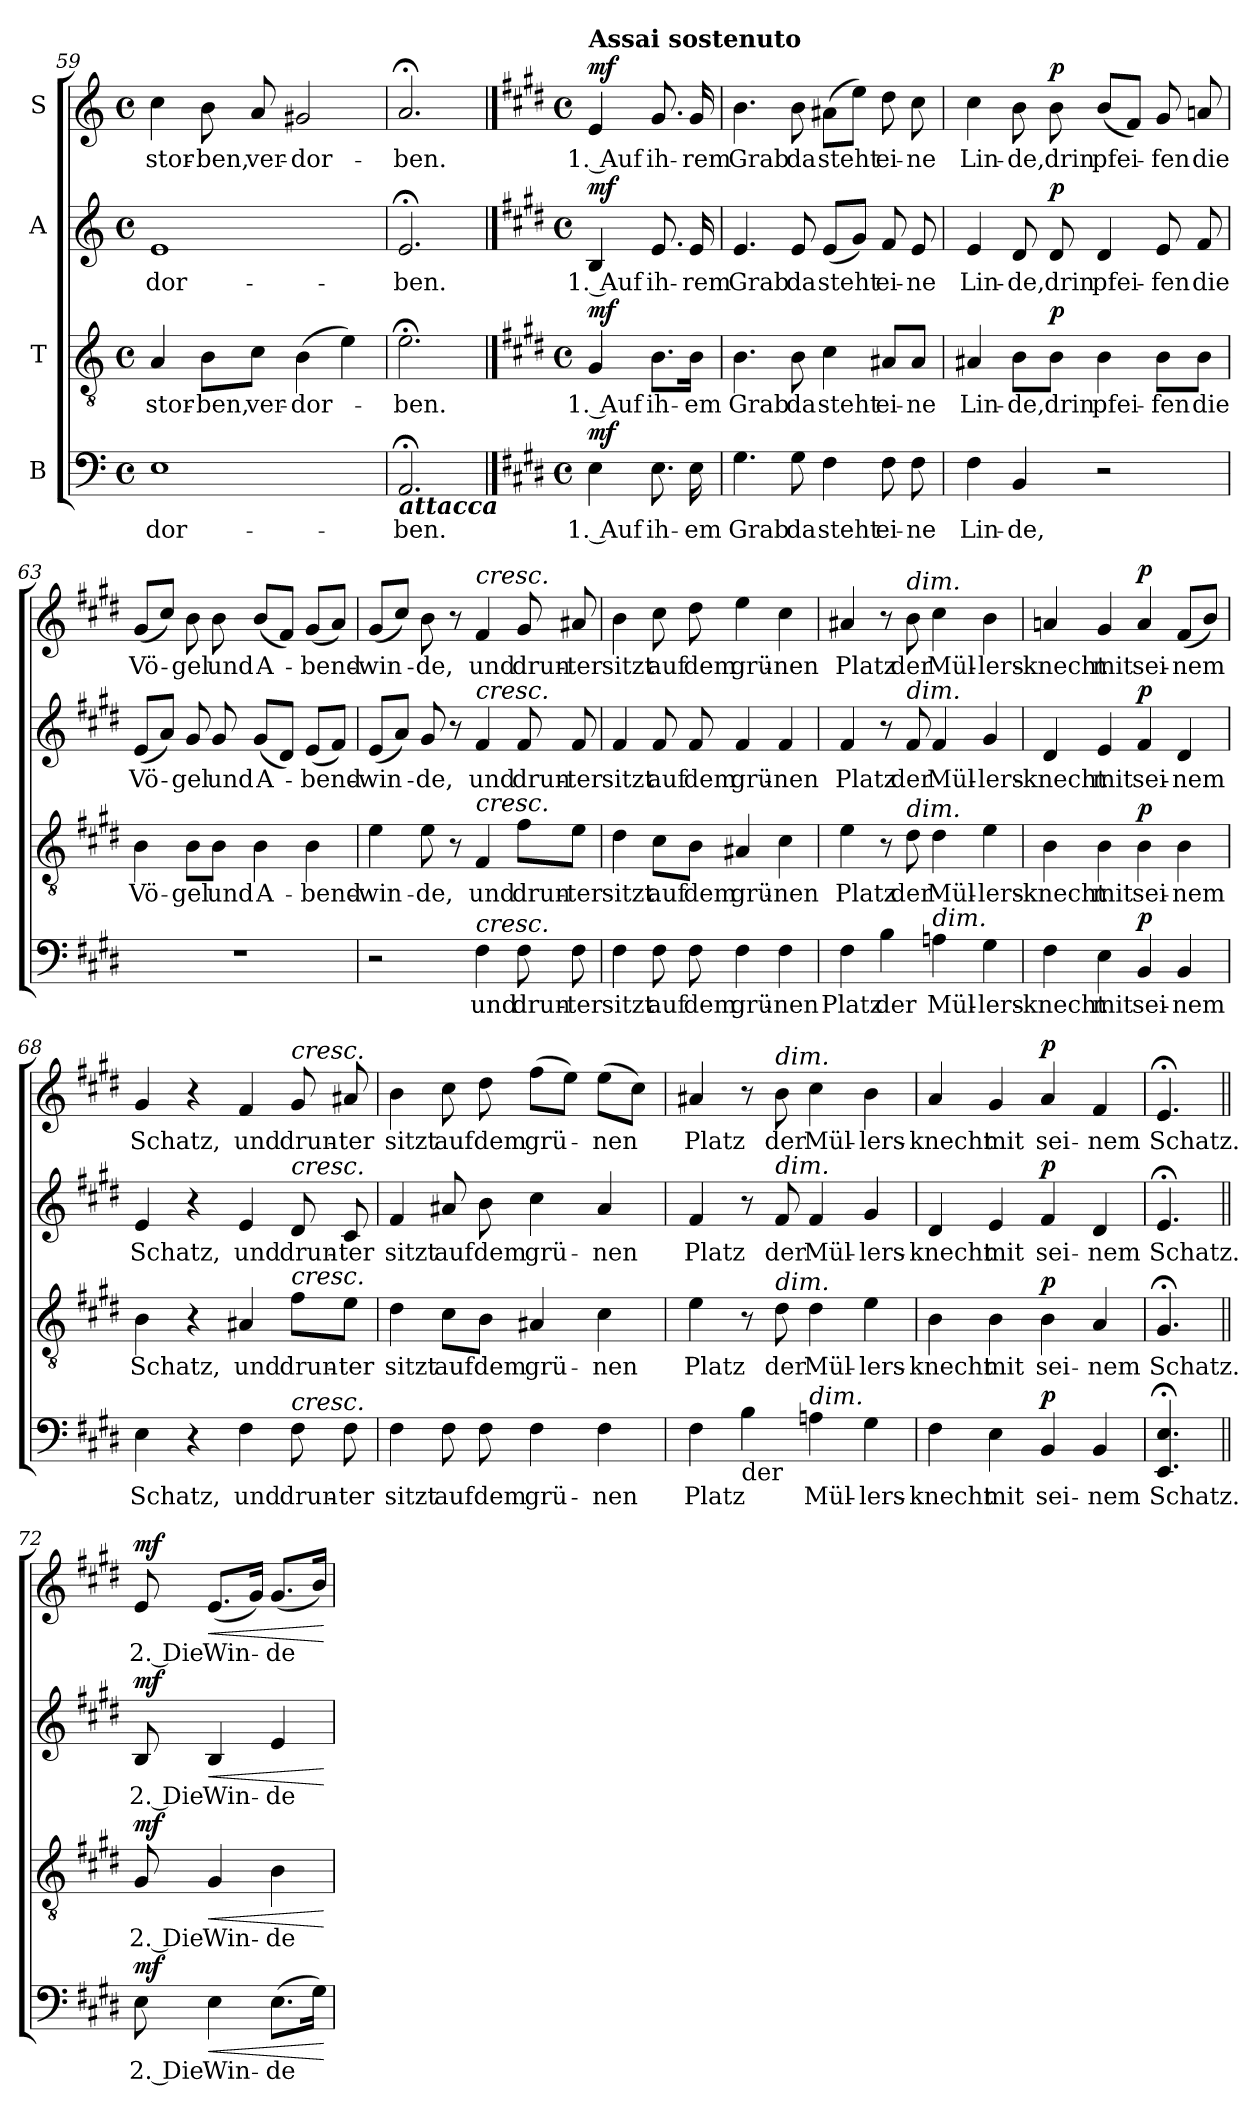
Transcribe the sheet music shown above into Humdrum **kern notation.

**kern	**text	**dynam	**kern	**text	**dynam	**kern	**text	**dynam	**kern	**text	**dynam
*part4	*part4	*part4	*part3	*part3	*part3	*part2	*part2	*part2	*part1	*part1	*part1
*staff4	*staff4	*staff4	*staff3	*staff3	*staff3	*staff2	*staff2	*staff2	*staff1	*staff1	*staff1
*I"B	*	*	*I"T	*	*	*I"A	*	*	*I"S	*	*
*clefF4	*	*	*clefGv2	*	*	*clefG2	*	*	*clefG2	*	*
*k[]	*	*	*k[]	*	*	*k[]	*	*	*k[]	*	*
*M4/4	*	*	*M4/4	*	*	*M4/4	*	*	*M4/4	*	*
*met(c)	*	*	*met(c)	*	*	*met(c)	*	*	*met(c)	*	*
=59	=59	=59	=59	=59	=59	=59	=59	=59	=59	=59	=59
1E	-dor-	.	4A/	-stor-	.	1e	-dor-	.	4cc\	-stor-	.
.	.	.	8B\L	-ben,	.	.	.	.	8b\	-ben,	.
.	.	.	8c\J	ver-	.	.	.	.	8a/	ver-	.
.	.	.	(4B\	-dor-	.	.	.	.	2g#X/	-dor-	.
.	.	.	4e\)	.	.	.	.	.	.	.	.
=60	=60	=60	=60	=60	=60	=60	=60	=60	=60	=60	=60
!LO:TX:b:Bi:t=attacca	!	!	!	!	!	!	!	!	!	!	!
2.AA;</	-ben.	.	2.e;<\	-ben.	.	2.e;</	-ben.	.	2.a;</	-ben.	.
!!LO:PB:g=z
==60X6	==60X6	==60X6	==60X6	==60X6	==60X6	==60X6	==60X6	==60X6	==60X6	==60X6	==60X6
*k[f#c#g#d#]	*	*	*k[f#c#g#d#]	*	*	*k[f#c#g#d#]	*	*	*k[f#c#g#d#]	*	*
*M4/4	*	*	*M4/4	*	*	*M4/4	*	*	*M4/4	*	*
*met(c)	*	*	*met(c)	*	*	*met(c)	*	*	*met(c)	*	*
!	!	!	!	!	!	!	!	!	!LO:TX:a:B:t=Assai sostenuto	!	!
!	!	!LO:DY:a	!	!	!LO:DY:a	!	!	!LO:DY:a	!	!	!LO:DY:a
4E\	1. Auf	mf	4G#/	1. Auf	mf	4B/	1. Auf	mf	4e/	1. Auf	mf
8.E\	ih-	.	8.B\L	ih-	.	8.e/	ih-	.	8.g#/	ih-	.
16E\	-em	.	16B\Jk	-em	.	16e/	-rem	.	16g#/	-rem	.
=61	=61	=61	=61	=61	=61	=61	=61	=61	=61	=61	=61
4.G#\	Grab	.	4.B\	Grab	.	4.e/	Grab	.	4.b\	Grab	.
8G#\	da	.	8B\	da	.	8e/	da	.	8b\	da	.
4F#\	steht	.	4c#\	steht	.	(8e/L	steht	.	(8a#X\L	steht	.
.	.	.	.	.	.	8g#/J)	.	.	8ee\J)	.	.
8F#\	ei-	.	8A#X/L	ei-	.	8f#/	ei-	.	8dd#\	ei-	.
8F#\	-ne	.	8A#/J	-ne	.	8e/	-ne	.	8cc#\	-ne	.
=62	=62	=62	=62	=62	=62	=62	=62	=62	=62	=62	=62
4F#\	Lin-	.	4A#X/	Lin-	.	4e/	Lin-	.	4cc#\	Lin-	.
4BB/	-de,	.	8B\L	-de,	.	8d#/	-de,	.	8b\	-de,	.
!	!	!	!	!	!LO:DY:a	!	!	!LO:DY:a	!	!	!LO:DY:a
.	.	.	8B\J	drin	p	8d#/	drin	p	8b\	drin	p
2r	.	.	4B\	pfei-	.	4d#/	pfei-	.	(8b/L	pfei-	.
.	.	.	.	.	.	.	.	.	8f#/J)	.	.
.	.	.	8B\L	-fen	.	8e/	-fen	.	8g#/	-fen	.
.	.	.	8B\J	die	.	8f#/	die	.	8an/	die	.
=63	=63	=63	=63	=63	=63	=63	=63	=63	=63	=63	=63
1r	.	.	4B\	Vö-	.	(8e/L	Vö-	.	(8g#/L	Vö-	.
.	.	.	.	.	.	8a/J)	.	.	8cc#/J)	.	.
.	.	.	8B\L	-gel	.	8g#/	-gel	.	8b\	-gel	.
.	.	.	8B\J	und	.	8g#/	und	.	8b\	und	.
.	.	.	4B\	A-	.	(8g#/L	A-	.	(8b/L	A-	.
.	.	.	.	.	.	8d#/J)	.	.	8f#/J)	.	.
.	.	.	4B\	-bend-	.	(8e/L	-bend-	.	(8g#/L	-bend-	.
.	.	.	.	.	.	8f#/J)	.	.	8a/J)	.	.
!!LO:LB:g=z
=64	=64	=64	=64	=64	=64	=64	=64	=64	=64	=64	=64
2r	.	.	4e\	­win-	.	(8e/L	­win-	.	(8g#/L	­win-	.
.	.	.	.	.	.	8a/J)	.	.	8cc#/J)	.	.
.	.	.	8e\	-de,	.	8g#/	-de,	.	8b\	-de,	.
.	.	.	8r	.	.	8r	.	.	8r	.	.
!	!	!	!	!	!	!	!	!	!LO:TX:a:i:t=cresc.	!	!
!	!	!	!	!	!	!LO:TX:a:i:t=cresc.	!	!	!	!	!
!	!	!	!LO:TX:a:i:t=cresc.	!	!	!	!	!	!	!	!
!LO:TX:a:i:t=cresc.	!	!	!	!	!	!	!	!	!	!	!
4F#\	und	.	4F#/	und	.	4f#/	und	.	4f#/	und	.
8F#\	drun-	.	8f#\L	drun-	.	8f#/	drun-	.	8g#/	drun-	.
8F#\	-ter	.	8e\J	-ter	.	8f#/	-ter	.	8a#X/	-ter	.
=65	=65	=65	=65	=65	=65	=65	=65	=65	=65	=65	=65
4F#\	sitzt	.	4d#\	sitzt	.	4f#/	sitzt	.	4b\	sitzt	.
8F#\	auf	.	8c#\L	auf	.	8f#/	auf	.	8cc#\	auf	.
8F#\	dem	.	8B\J	dem	.	8f#/	dem	.	8dd#\	dem	.
4F#\	grü-	.	4A#X/	grü-	.	4f#/	grü-	.	4ee\	grü-	.
4F#\	-nen	.	4c#\	-nen	.	4f#/	-nen	.	4cc#\	-nen	.
=66	=66	=66	=66	=66	=66	=66	=66	=66	=66	=66	=66
4F#\	Platz	.	4e\	Platz	.	4f#/	Platz	.	4a#X/	Platz	.
4B\	der	.	8r	.	.	8r	.	.	8r	.	.
!	!	!	!	!	!	!	!	!	!LO:TX:a:i:t=dim.	!	!
!	!	!	!	!	!	!LO:TX:a:i:t=dim.	!	!	!	!	!
!	!	!	!LO:TX:a:i:t=dim.	!	!	!	!	!	!	!	!
.	.	.	8d#\	der	.	8f#/	der	.	8b\	der	.
!LO:TX:a:i:t=dim.	!	!	!	!	!	!	!	!	!	!	!
4An\	Mül-	.	4d#\	Mül-	.	4f#/	Mül-	.	4cc#\	Mül-	.
4G#\	-lers-	.	4e\	-lers-	.	4g#/	-lers-	.	4b\	-lers-	.
=67	=67	=67	=67	=67	=67	=67	=67	=67	=67	=67	=67
4F#\	-knecht	.	4B\	-knecht	.	4d#/	-knecht	.	4an/	-knecht	.
4E\	mit	.	4B\	mit	.	4e/	mit	.	4g#/	mit	.
!	!	!LO:DY:a	!	!	!LO:DY:a	!	!	!LO:DY:a	!	!	!LO:DY:a
4BB/	sei-	p	4B\	sei-	p	4f#/	sei-	p	4a/	sei-	p
4BB/	-nem	.	4B\	-nem	.	4d#/	-nem	.	(8f#/L	-nem	.
.	.	.	.	.	.	.	.	.	8b/J)	.	.
!!LO:LB:g=z
=68	=68	=68	=68	=68	=68	=68	=68	=68	=68	=68	=68
4E\	Schatz,	.	4B\	Schatz,	.	4e/	Schatz,	.	4g#/	Schatz,	.
4r	.	.	4r	.	.	4r	.	.	4r	.	.
4F#\	und	.	4A#X/	und	.	4e/	und	.	4f#/	und	.
!	!	!	!	!	!	!	!	!	!LO:TX:a:i:t=cresc.	!	!
!	!	!	!	!	!	!LO:TX:a:i:t=cresc.	!	!	!	!	!
!	!	!	!LO:TX:a:i:t=cresc.	!	!	!	!	!	!	!	!
!LO:TX:a:i:t=cresc.	!	!	!	!	!	!	!	!	!	!	!
8F#\	drun-	.	8f#\L	drun-	.	8d#/	drun-	.	8g#/	drun-	.
8F#\	-ter	.	8e\J	-ter	.	8c#/	-ter	.	8a#X/	-ter	.
=69	=69	=69	=69	=69	=69	=69	=69	=69	=69	=69	=69
4F#\	sitzt	.	4d#\	sitzt	.	4f#/	sitzt	.	4b\	sitzt	.
8F#\	auf	.	8c#\L	auf	.	8a#X/	auf	.	8cc#\	auf	.
8F#\	dem	.	8B\J	dem	.	8b\	dem	.	8dd#\	dem	.
4F#\	grü-	.	4A#X/	grü-	.	4cc#\	grü-	.	(8ff#\L	grü-	.
.	.	.	.	.	.	.	.	.	8ee\J)	.	.
4F#\	-nen	.	4c#\	-nen	.	4a#/	-nen	.	(8ee\L	-nen	.
.	.	.	.	.	.	.	.	.	8cc#\J)	.	.
=70	=70	=70	=70	=70	=70	=70	=70	=70	=70	=70	=70
4F#\	Platz	.	4e\	Platz	.	4f#/	Platz	.	4a#X/	Platz	.
!LO:TX:b:t=der	!	!	!	!	!	!	!	!	!	!	!
4B\	.	.	8r	.	.	8r	.	.	8r	.	.
!	!	!	!	!	!	!	!	!	!LO:TX:a:i:t=dim.	!	!
!	!	!	!	!	!	!LO:TX:a:i:t=dim.	!	!	!	!	!
!	!	!	!LO:TX:a:i:t=dim.	!	!	!	!	!	!	!	!
.	.	.	8d#\	der	.	8f#/	der	.	8b\	der	.
!LO:TX:a:i:t=dim.	!	!	!	!	!	!	!	!	!	!	!
4An\	Mül-	.	4d#\	Mül-	.	4f#/	Mül-	.	4cc#\	Mül-	.
4G#\	-lers-	.	4e\	-lers-	.	4g#/	-lers-	.	4b\	-lers-	.
=71	=71	=71	=71	=71	=71	=71	=71	=71	=71	=71	=71
4F#\	-knecht	.	4B\	-knecht	.	4d#/	-knecht	.	4a/	-knecht	.
4E\	mit	.	4B\	mit	.	4e/	mit	.	4g#/	mit	.
!	!	!LO:DY:a	!	!	!LO:DY:a	!	!	!LO:DY:a	!	!	!LO:DY:a
4BB/	sei-	p	4B\	sei-	p	4f#/	sei-	p	4a/	sei-	p
4BB/	-nem	.	4A/	-nem	.	4d#/	-nem	.	4f#/	-nem	.
=72	=72	=72	=72	=72	=72	=72	=72	=72	=72	=72	=72
4.EE/;< 4.E/;<	Schatz.	.	4.G#;</	Schatz.	.	4.e;</	Schatz.	.	4.e;</	Schatz.	.
!!LO:PB:g=z
=72X7||	=72X7||	=72X7||	=72X7||	=72X7||	=72X7||	=72X7||	=72X7||	=72X7||	=72X7||	=72X7||	=72X7||
!	!	!LO:DY:a	!	!	!LO:DY:a	!	!	!LO:DY:a	!	!	!LO:DY:a
8E\	2. Die	mf	8G#/	2. Die	mf	8B/	2. Die	mf	8e/	2. Die	mf
!	!	!LO:HP:b	!	!	!LO:HP:b	!	!	!LO:HP:b	!	!	!LO:HP:b
4E\	Win-	<	4G#/	Win-	<	4B/	Win-	<	(>8.e/L	Win-	<
.	.	.	.	.	.	.	.	.	16g#/Jk)	.	.
(8.E\L	-de	.	4B\	-de	.	4e/	-de	.	(8.g#/L	-de	.
16G#\Jk)	.	.	.	.	.	.	.	.	16b/Jk)	.	.
.	.	[	.	.	[	.	.	[	.	.	[
=	=	=	=	=	=	=	=	=	=	=	=
*-	*-	*-	*-	*-	*-	*-	*-	*-	*-	*-	*-
